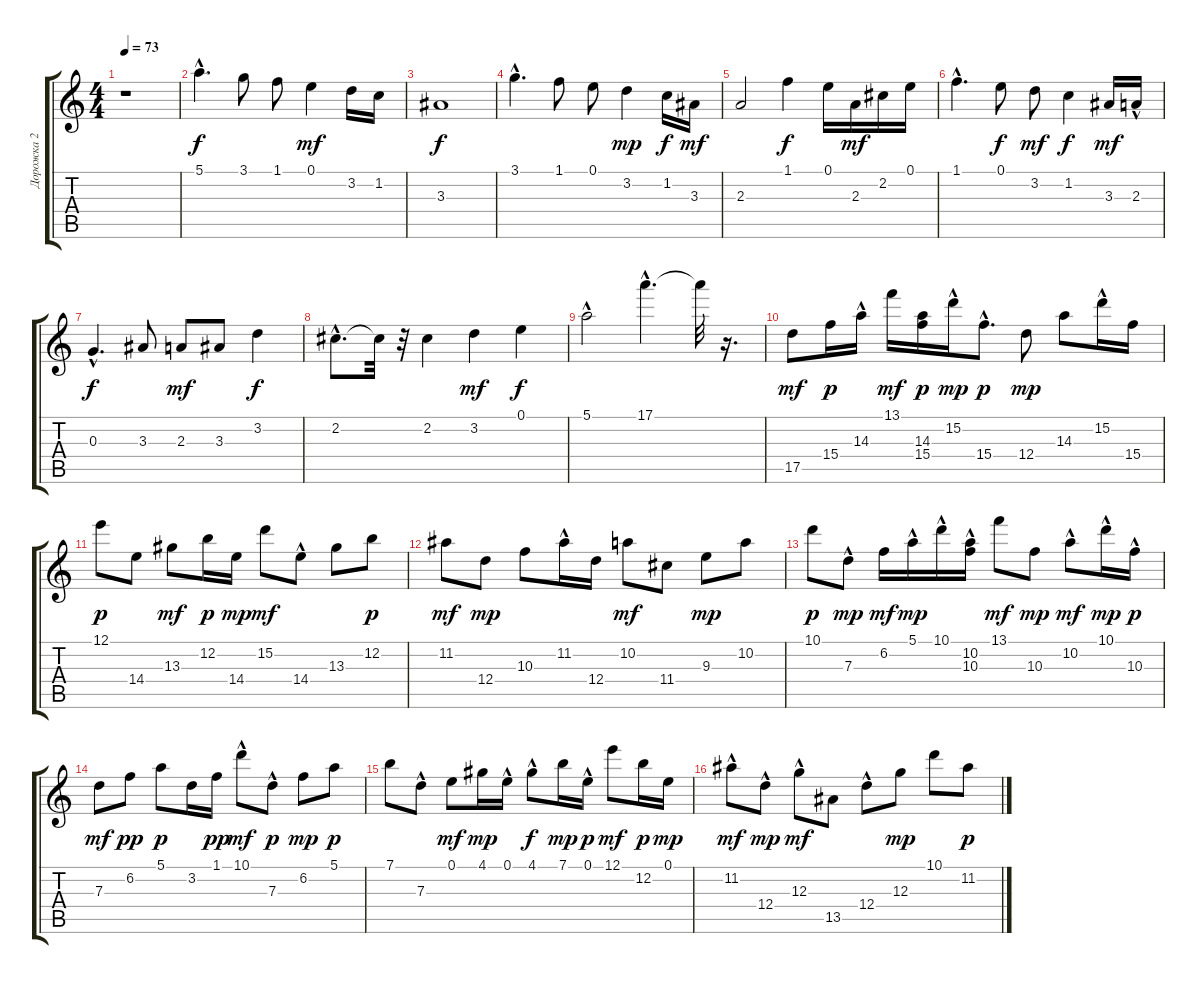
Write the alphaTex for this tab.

\track ("Дорожка 2" "Дорожка 2") {instrument acousticguitarnylon}
\staff {score tabs}
\tuning (E4 B3 G3 D3 A2 E2) {hide}
\ts (4 4)
\tempo 73
\clef g2
\ks c
r.1{dy f instrument acousticguitarnylon} |
5.1{hac}.4{d} 3.1.8 1.1.8 0.1.4{dy mf} 3.2.16 1.2.16 |
3.3.1{dy f} |
3.1{hac}.4{d} 1.1.8 0.1.8 3.2.4{dy mp} 1.2.16{dy f} 3.3.16{dy mf} |
2.3.2 1.1.4{dy f} 0.1.16 2.3.16{dy mf} 2.2.16 0.1.16 |
1.1{hac}.4{d} 0.1.8{dy f} 3.2.8{dy mf} 1.2.4{dy f} 3.3.16{dy mf} 2.3{hac}.16 |
0.3{hac}.4{d dy f} 3.3.8 2.3.8{dy mf} 3.3.8 3.2.4{dy f} |
2.2{hac}.8{d} 2.2{t}.32 r.32 2.2.4 3.2.4{dy mf} 0.1.4{dy f} |
5.1{hac}.2 17.1{hac}.4{d} 17.1{t}.32 r.16{d} |
17.5.8{dy mf} 15.4.16{dy p} 14.3{hac}.16 13.1.16{dy mf} (14.3 15.4).16{dy p} 15.2{hac}.16{dy mp} 15.4{hac}.8{d dy p} 12.4.8{dy mp} 14.3.8 15.2{hac}.16 15.4.16 |
12.1.8{dy p} 14.4.8 13.3.8{dy mf} 12.2.16{dy p} 14.4.16{dy mp} 15.2.8{dy mf} 14.4{hac}.8 13.3.8 12.2.8{dy p} |
11.2.8{dy mf} 12.4.8{dy mp} 10.3.8 11.2{hac}.16 12.4.16 10.2.8{dy mf} 11.4.8 9.3.8{dy mp} 10.2.8 |
10.1.8{dy p} 7.3{hac}.8{dy mp} 6.2.16{dy mf} 5.1{hac}.16{dy mp} 10.1{hac}.16 (10.2 10.3{hac}).16 13.1.8{dy mf} 10.3.8{dy mp} 10.2{hac}.8{dy mf} 10.1{hac}.16{dy mp} 10.3{hac}.16{dy p} |
7.3.8{dy mf} 6.2.8{dy pp} 5.1.8{dy p} 3.2.16 1.1.16{dy pp} 10.1{hac}.8{dy mf} 7.3{hac}.8{dy p} 6.2.8{dy mp} 5.1.8{dy p} |
7.1.8 7.3{hac}.8 0.1.8{dy mf} 4.1.16{dy mp} 0.1{hac}.16 4.1{hac}.8{dy f} 7.1.16{dy mp} 0.1{hac}.16{dy p} 12.1.8{dy mf} 12.2.16{dy p} 0.1.16{dy mp} |
11.2{hac}.8{dy mf} 12.4{hac}.8{dy mp} 12.3{hac}.8{dy mf} 13.5.8 12.4{hac}.8 12.3.8{dy mp} 10.1.8 11.2.8{dy p}
